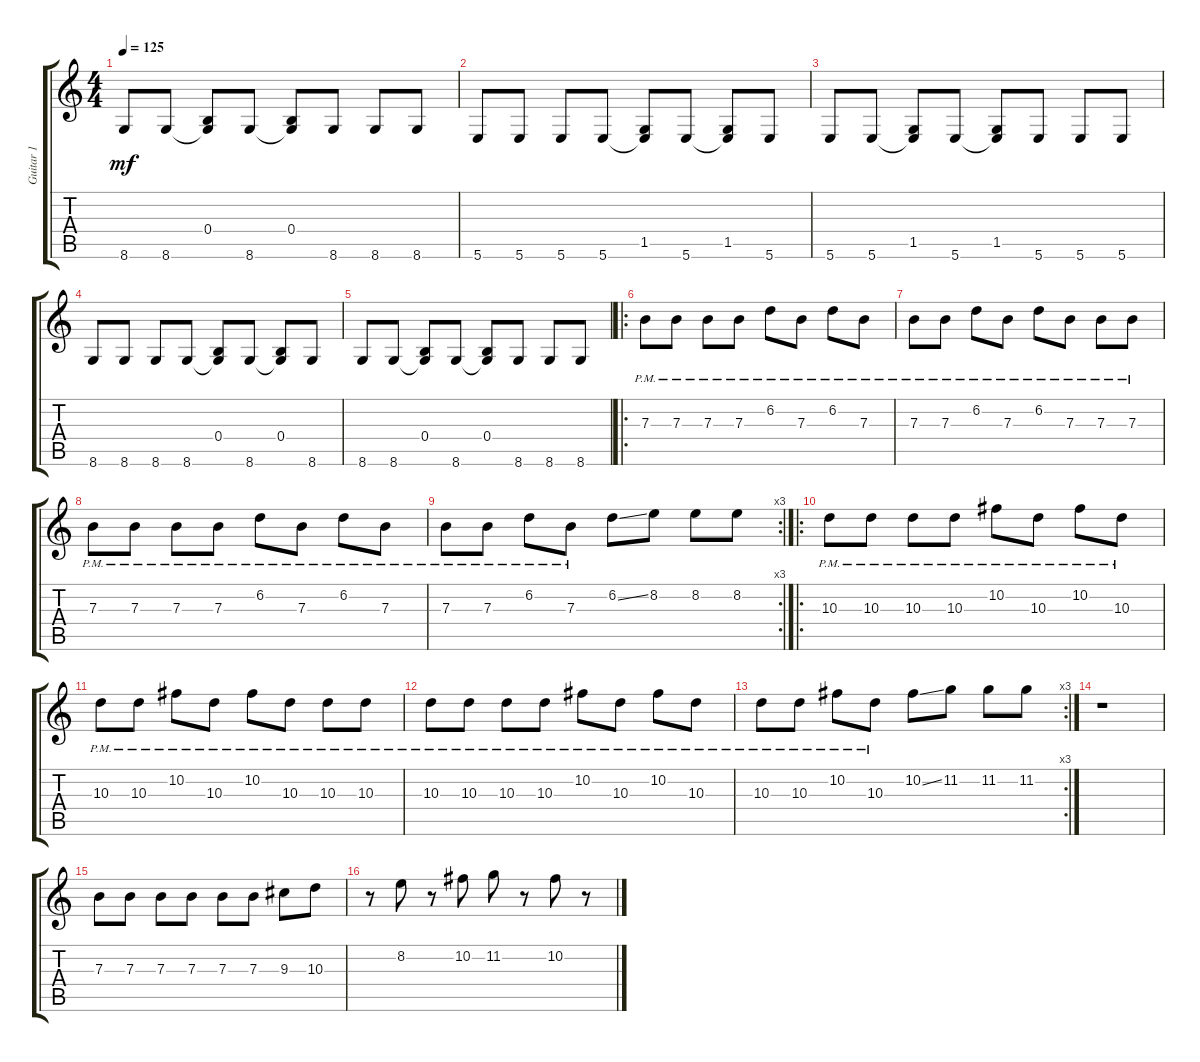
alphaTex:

\track ("Guitar 1" "Guitar 1") {instrument distortionguitar}
\staff {score tabs}
\tuning (Db4 Ab3 E3 B2 Gb2 B1) {hide}
\ts (4 4)
\tempo 125
\clef g2
\ks c
8.6.8{dy mf} 8.6.8 (0.4 8.6{t}).8 8.6.8 (0.4 8.6{t}).8 8.6.8 8.6.8 8.6.8 |
5.6.8 5.6.8 5.6.8 5.6.8 (1.5 5.6{t}).8 5.6.8 (1.5 5.6{t}).8 5.6.8 |
5.6.8 5.6.8 (1.5 5.6{t}).8 5.6.8 (1.5 5.6{t}).8 5.6.8 5.6.8 5.6.8 |
8.6.8 8.6.8 8.6.8 8.6.8 (0.4 8.6{t}).8 8.6.8 (0.4 8.6{t}).8 8.6.8 |
8.6.8 8.6.8 (0.4 8.6{t}).8 8.6.8 (0.4 8.6{t}).8 8.6.8 8.6.8 8.6.8 |
\ro
7.3{pm}.8 7.3{pm}.8 7.3{pm}.8 7.3{pm}.8 6.2{pm}.8 7.3{pm}.8 6.2{pm}.8 7.3{pm}.8 |
7.3{pm}.8 7.3{pm}.8 6.2{pm}.8 7.3{pm}.8 6.2{pm}.8 7.3{pm}.8 7.3{pm}.8 7.3{pm}.8 |
7.3{pm}.8 7.3{pm}.8 7.3{pm}.8 7.3{pm}.8 6.2{pm}.8 7.3{pm}.8 6.2{pm}.8 7.3{pm}.8 |
\rc 3
7.3{pm}.8 7.3{pm}.8 6.2{pm}.8 7.3{pm}.8 6.2{ss}.8 8.2.8 8.2.8 8.2.8 |
\ro
10.3{pm}.8 10.3{pm}.8 10.3{pm}.8 10.3{pm}.8 10.2{pm}.8 10.3{pm}.8 10.2{pm}.8 10.3{pm}.8 |
10.3{pm}.8 10.3{pm}.8 10.2{pm}.8 10.3{pm}.8 10.2{pm}.8 10.3{pm}.8 10.3{pm}.8 10.3{pm}.8 |
10.3{pm}.8 10.3{pm}.8 10.3{pm}.8 10.3{pm}.8 10.2{pm}.8 10.3{pm}.8 10.2{pm}.8 10.3{pm}.8 |
\rc 3
10.3{pm}.8 10.3{pm}.8 10.2{pm}.8 10.3{pm}.8 10.2{ss}.8 11.2.8 11.2.8 11.2.8 |
r.1 |
7.3.8 7.3.8 7.3.8 7.3.8 7.3.8 7.3.8 9.3.8 10.3.8 |
r.8 8.2.8 r.8 10.2.8 11.2.8 r.8 10.2.8 r.8
